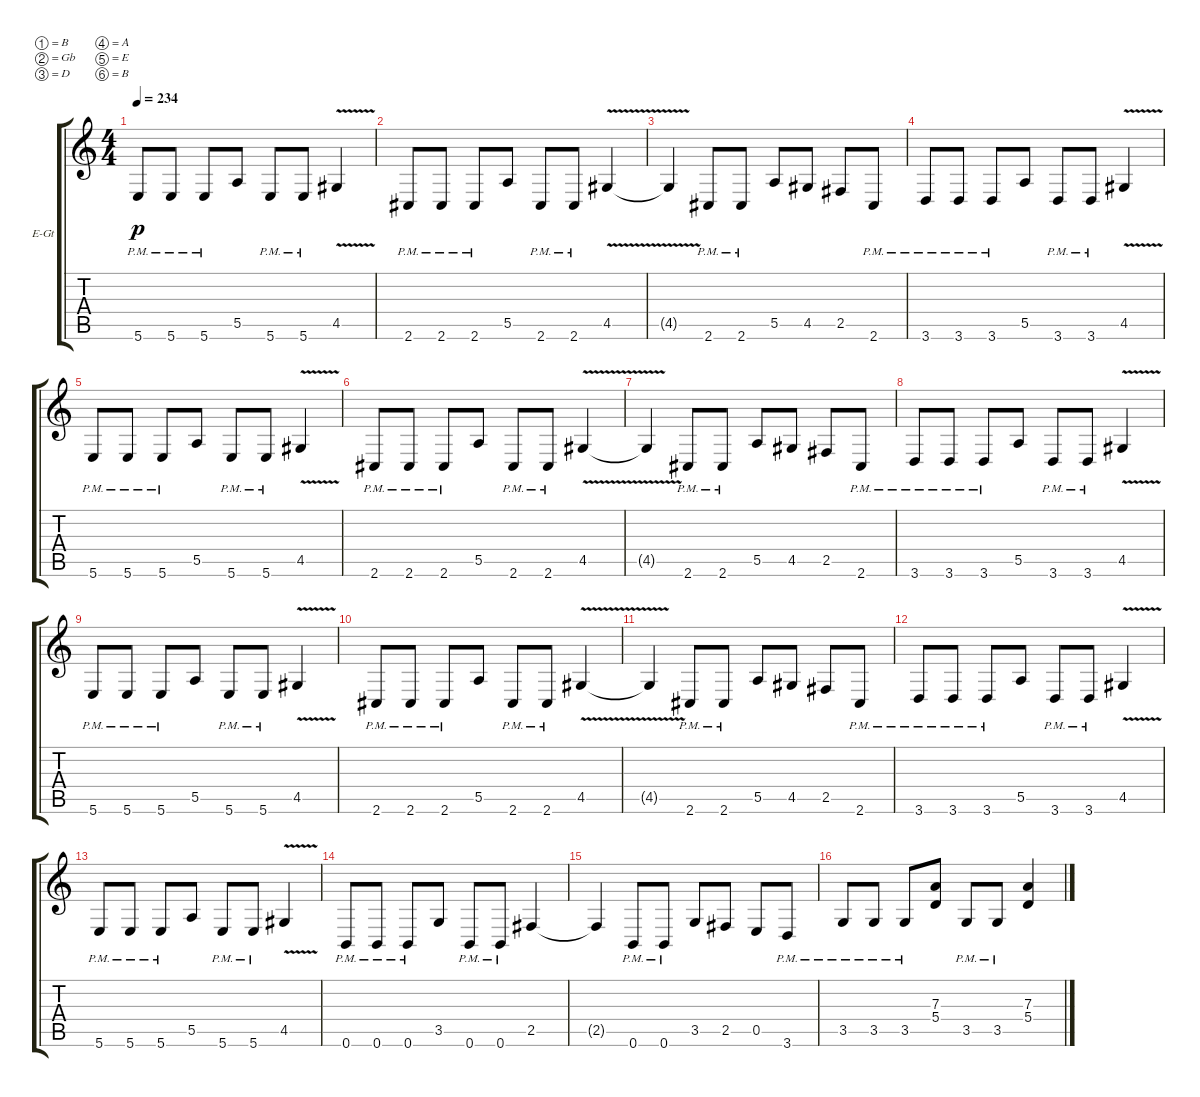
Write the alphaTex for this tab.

\bracketExtendMode groupsimilarinstruments
\firstSystemTrackNameOrientation horizontal
\otherSystemsTrackNameOrientation horizontal
\track ("Electric Guitar 2" "E-Gt") {instrument distortionguitar}
\staff {score tabs}
\tuning (B3 Gb3 D3 A2 E2 B1)
\ts (4 4)
\tempo 234
\clef g2
\ks c
5.6{pm}.8{dy p} 5.6{pm}.8 5.6{pm}.8 5.5.8 5.6{pm}.8 5.6{pm}.8 4.5{v}.4 |
2.6{pm}.8 2.6{pm}.8 2.6{pm}.8 5.5.8 2.6{pm}.8 2.6{pm}.8 4.5{v}.4 |
4.5{v t}.4 2.6{pm}.8 2.6{pm}.8 5.5.8 4.5.8 2.5.8 2.6{pm}.8 |
3.6{pm}.8 3.6{pm}.8 3.6{pm}.8 5.5.8 3.6{pm}.8 3.6{pm}.8 4.5{v}.4 |
5.6{pm}.8 5.6{pm}.8 5.6{pm}.8 5.5.8 5.6{pm}.8 5.6{pm}.8 4.5{v}.4 |
2.6{pm}.8 2.6{pm}.8 2.6{pm}.8 5.5.8 2.6{pm}.8 2.6{pm}.8 4.5{v}.4 |
4.5{v t}.4 2.6{pm}.8 2.6{pm}.8 5.5.8 4.5.8 2.5.8 2.6{pm}.8 |
3.6{pm}.8 3.6{pm}.8 3.6{pm}.8 5.5.8 3.6{pm}.8 3.6{pm}.8 4.5{v}.4 |
5.6{pm}.8 5.6{pm}.8 5.6{pm}.8 5.5.8 5.6{pm}.8 5.6{pm}.8 4.5{v}.4 |
2.6{pm}.8 2.6{pm}.8 2.6{pm}.8 5.5.8 2.6{pm}.8 2.6{pm}.8 4.5{v}.4 |
4.5{v t}.4 2.6{pm}.8 2.6{pm}.8 5.5.8 4.5.8 2.5.8 2.6{pm}.8 |
3.6{pm}.8 3.6{pm}.8 3.6{pm}.8 5.5.8 3.6{pm}.8 3.6{pm}.8 4.5{v}.4 |
5.6{pm}.8 5.6{pm}.8 5.6{pm}.8 5.5.8 5.6{pm}.8 5.6{pm}.8 4.5{v}.4 |
0.6{pm}.8 0.6{pm}.8 0.6{pm}.8 3.5.8 0.6{pm}.8 0.6{pm}.8 2.5.4 |
2.5{t}.4 0.6{pm}.8 0.6{pm}.8 3.5.8 2.5.8 0.5.8 3.6{pm}.8 |
3.5{pm}.8 3.5{pm}.8 3.5{pm}.8 (5.4 7.3).8 3.5{pm}.8 3.5{pm}.8 (5.4 7.3).4
